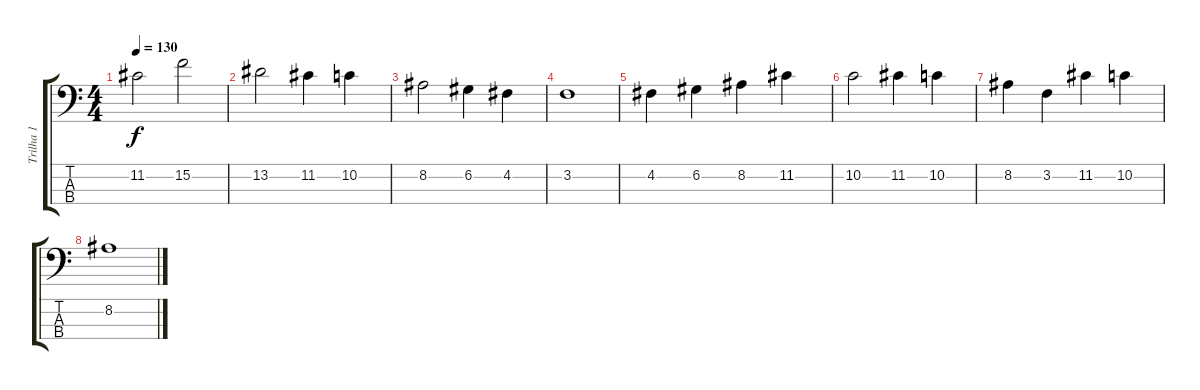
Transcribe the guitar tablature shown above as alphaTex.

\track ("Trilha 1" "Trilha 1") {instrument fretlessbass}
\staff {score tabs}
\tuning (G2 D2 A1 E1) {hide}
\ts (4 4)
\tempo 130
\clef f4
\ks c
11.2.2{dy f instrument fretlessbass} 15.2.2 |
13.2.2 11.2.4 10.2.4 |
8.2.2 6.2.4 4.2.4 |
3.2.1 |
4.2.4 6.2.4 8.2.4 11.2.4 |
10.2.2 11.2.4 10.2.4 |
8.2.4 3.2.4 11.2.4 10.2.4 |
8.2.1
